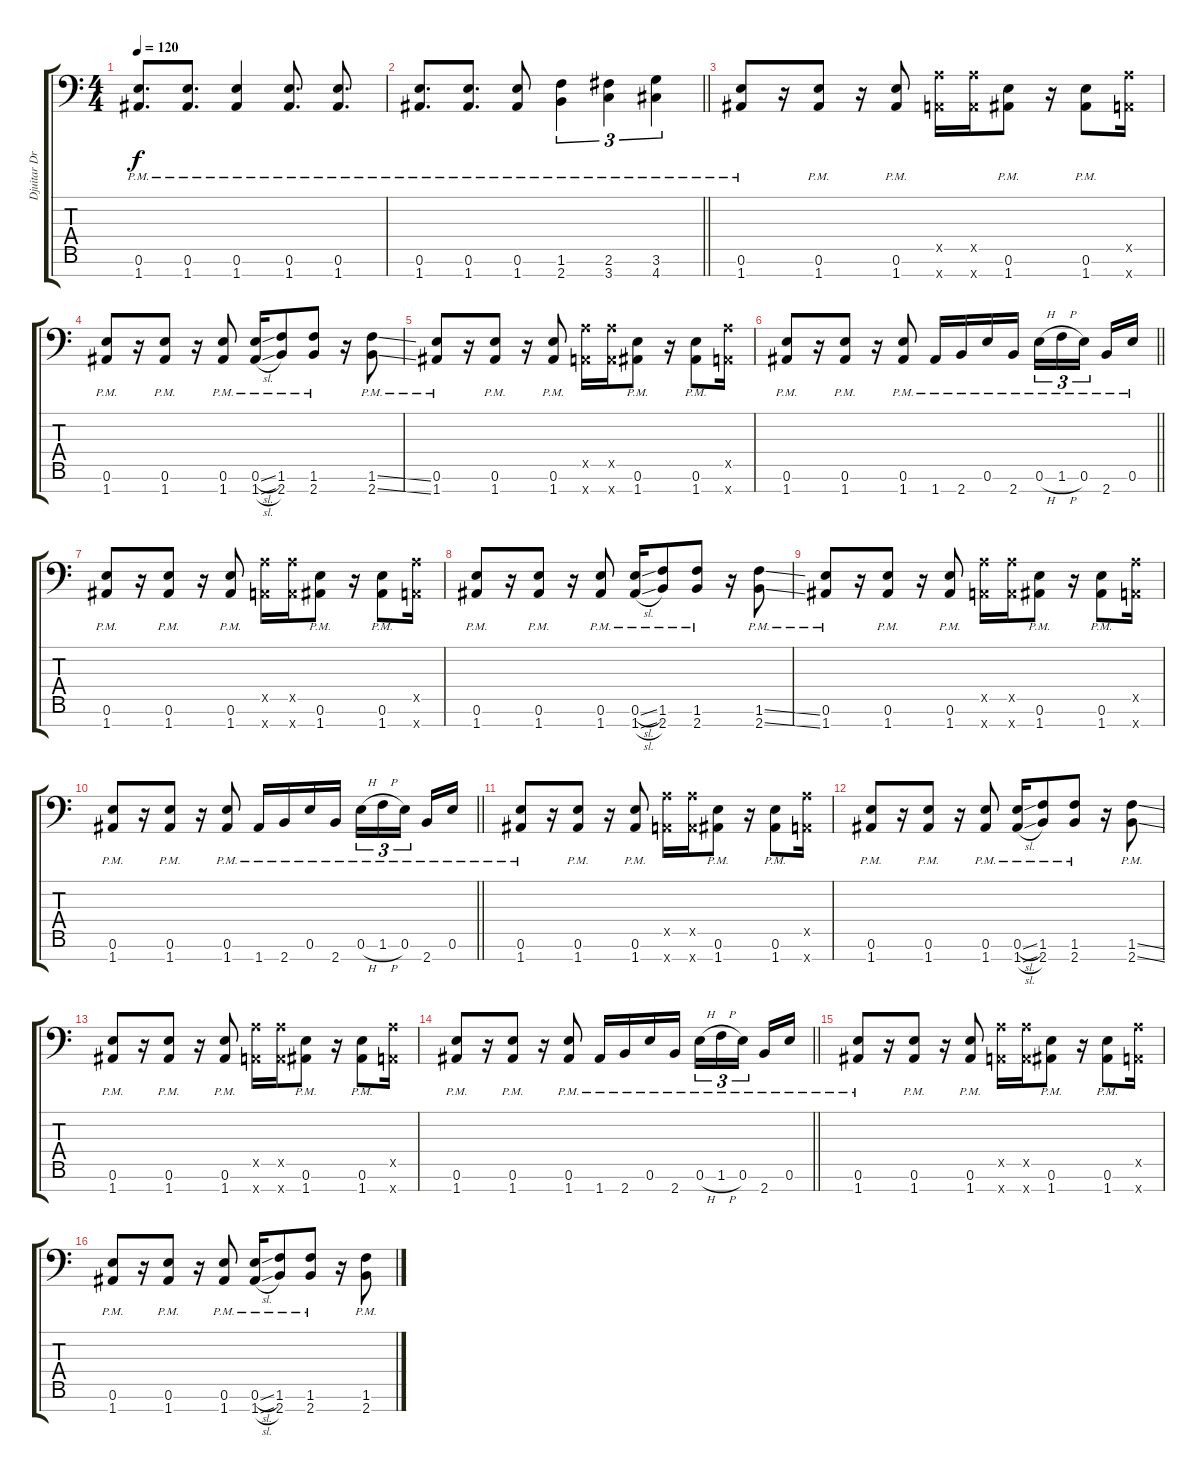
\track ("Djuitar Dropped A" "Djuitar Dr") {instrument distortionguitar}
\staff {score tabs}
\tuning (E4 B3 G3 D3 A2 E2 A1) {hide}
\ts (4 4)
\tempo 120
\clef f4
\ks c
(0.6{pm} 1.7{pm}).8{d dy f} (0.6{pm} 1.7{pm}).8{d} (0.6{pm} 1.7{pm}).4 (0.6{pm} 1.7{pm}).8{d} (0.6{pm} 1.7{pm}).8{d} |
\barLineRight lightlight
(0.6{pm} 1.7{pm}).8{d} (0.6{pm} 1.7{pm}).8{d} (0.6{pm} 1.7{pm}).8 (1.6{pm} 2.7{pm}).4{tu (3 2)} (2.6{pm} 3.7{pm}).4{tu (3 2)} (3.6{pm} 4.7{pm}).4{tu (3 2)} |
\section ("" "")
(0.6{pm} 1.7{pm}).8 r.16 (0.6{pm} 1.7{pm}).8 r.16 (0.6{pm} 1.7{pm}).8 (0.5{x} 0.7{x}).16 (0.5{x} 0.7{x}).16 (0.6{pm} 1.7{pm}).8 r.16 (0.6{pm} 1.7{pm}).8 (0.5{x} 0.7{x}).16 |
(0.6{pm} 1.7{pm}).8 r.16 (0.6{pm} 1.7{pm}).8 r.16 (0.6{pm} 1.7{pm}).8 (0.6{sl pm} 1.7{sl pm}).16 (1.6{pm} 2.7{pm}).8 (1.6{pm} 2.7{pm}).8 r.16 (1.6{ss pm} 2.7{ss pm}).8 |
(0.6{pm} 1.7{pm}).8 r.16 (0.6{pm} 1.7{pm}).8 r.16 (0.6{pm} 1.7{pm}).8 (0.5{x} 0.7{x}).16 (0.5{x} 0.7{x}).16 (0.6{pm} 1.7{pm}).8 r.16 (0.6{pm} 1.7{pm}).8 (0.5{x} 0.7{x}).16 |
\barLineRight lightlight
(0.6{pm} 1.7{pm}).8 r.16 (0.6{pm} 1.7{pm}).8 r.16 (0.6{pm} 1.7{pm}).8 1.7{pm}.16 2.7{pm}.16 0.6{pm}.16 2.7{pm}.16 0.6{h pm}.16{tu (3 2)} 1.6{h pm}.16{tu (3 2)} 0.6{pm}.16{tu (3 2) beam splitsecondary} 2.7{pm}.16 0.6{pm}.16 |
(0.6{pm} 1.7{pm}).8 r.16 (0.6{pm} 1.7{pm}).8 r.16 (0.6{pm} 1.7{pm}).8 (0.5{x} 0.7{x}).16 (0.5{x} 0.7{x}).16 (0.6{pm} 1.7{pm}).8 r.16 (0.6{pm} 1.7{pm}).8 (0.5{x} 0.7{x}).16 |
(0.6{pm} 1.7{pm}).8 r.16 (0.6{pm} 1.7{pm}).8 r.16 (0.6{pm} 1.7{pm}).8 (0.6{sl pm} 1.7{sl pm}).16 (1.6{pm} 2.7{pm}).8 (1.6{pm} 2.7{pm}).8 r.16 (1.6{ss pm} 2.7{ss pm}).8 |
(0.6{pm} 1.7{pm}).8 r.16 (0.6{pm} 1.7{pm}).8 r.16 (0.6{pm} 1.7{pm}).8 (0.5{x} 0.7{x}).16 (0.5{x} 0.7{x}).16 (0.6{pm} 1.7{pm}).8 r.16 (0.6{pm} 1.7{pm}).8 (0.5{x} 0.7{x}).16 |
\barLineRight lightlight
(0.6{pm} 1.7{pm}).8 r.16 (0.6{pm} 1.7{pm}).8 r.16 (0.6{pm} 1.7{pm}).8 1.7{pm}.16 2.7{pm}.16 0.6{pm}.16 2.7{pm}.16 0.6{h pm}.16{tu (3 2)} 1.6{h pm}.16{tu (3 2)} 0.6{pm}.16{tu (3 2) beam splitsecondary} 2.7{pm}.16 0.6{pm}.16 |
(0.6{pm} 1.7{pm}).8 r.16 (0.6{pm} 1.7{pm}).8 r.16 (0.6{pm} 1.7{pm}).8 (0.5{x} 0.7{x}).16 (0.5{x} 0.7{x}).16 (0.6{pm} 1.7{pm}).8 r.16 (0.6{pm} 1.7{pm}).8 (0.5{x} 0.7{x}).16 |
(0.6{pm} 1.7{pm}).8 r.16 (0.6{pm} 1.7{pm}).8 r.16 (0.6{pm} 1.7{pm}).8 (0.6{sl pm} 1.7{sl pm}).16 (1.6{pm} 2.7{pm}).8 (1.6{pm} 2.7{pm}).8 r.16 (1.6{ss pm} 2.7{ss pm}).8 |
(0.6{pm} 1.7{pm}).8 r.16 (0.6{pm} 1.7{pm}).8 r.16 (0.6{pm} 1.7{pm}).8 (0.5{x} 0.7{x}).16 (0.5{x} 0.7{x}).16 (0.6{pm} 1.7{pm}).8 r.16 (0.6{pm} 1.7{pm}).8 (0.5{x} 0.7{x}).16 |
\barLineRight lightlight
(0.6{pm} 1.7{pm}).8 r.16 (0.6{pm} 1.7{pm}).8 r.16 (0.6{pm} 1.7{pm}).8 1.7{pm}.16 2.7{pm}.16 0.6{pm}.16 2.7{pm}.16 0.6{h pm}.16{tu (3 2)} 1.6{h pm}.16{tu (3 2)} 0.6{pm}.16{tu (3 2) beam splitsecondary} 2.7{pm}.16 0.6{pm}.16 |
(0.6{pm} 1.7{pm}).8 r.16 (0.6{pm} 1.7{pm}).8 r.16 (0.6{pm} 1.7{pm}).8 (0.5{x} 0.7{x}).16 (0.5{x} 0.7{x}).16 (0.6{pm} 1.7{pm}).8 r.16 (0.6{pm} 1.7{pm}).8 (0.5{x} 0.7{x}).16 |
(0.6{pm} 1.7{pm}).8 r.16 (0.6{pm} 1.7{pm}).8 r.16 (0.6{pm} 1.7{pm}).8 (0.6{sl pm} 1.7{sl pm}).16 (1.6{pm} 2.7{pm}).8 (1.6{pm} 2.7{pm}).8 r.16 (1.6{ss pm} 2.7{ss pm}).8
